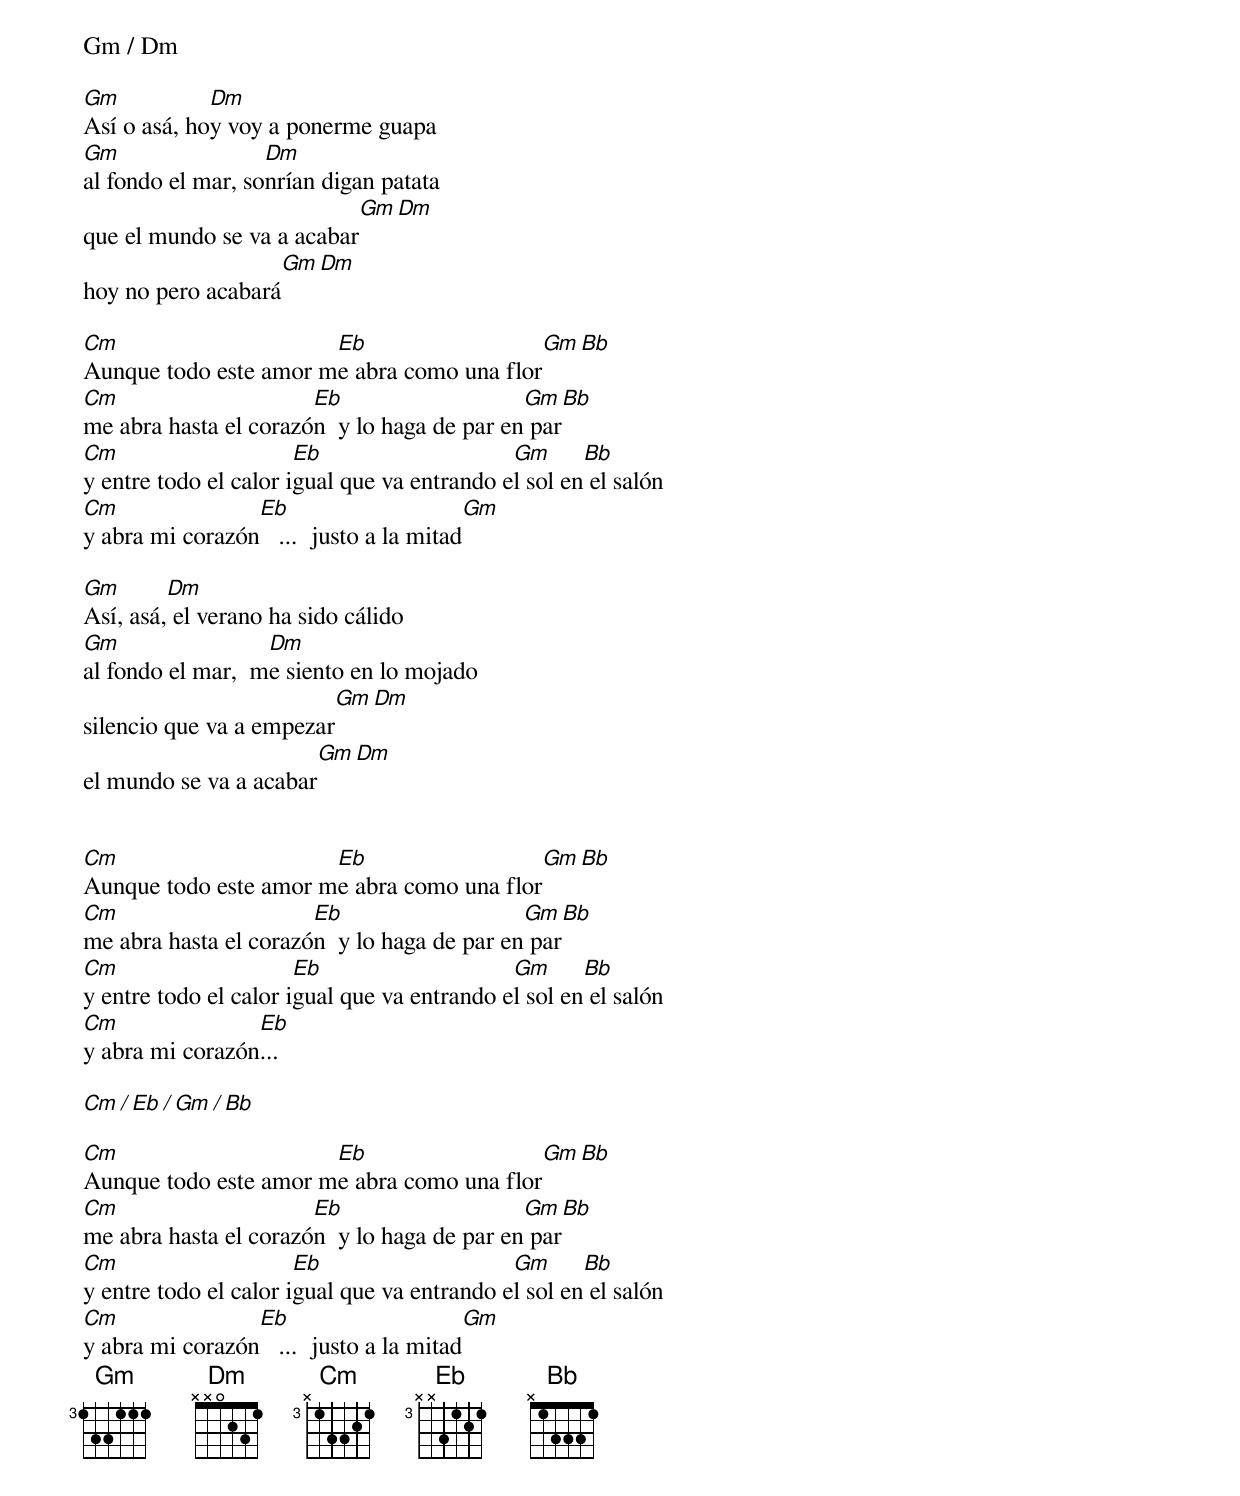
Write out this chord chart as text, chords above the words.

Gm / Dm

Gm           Dm
Así o asá, hoy voy a ponerme guapa
Gm                 Dm
al fondo el mar, sonrían digan patata
                                    Gm  Dm
que el mundo se va a acabar
                       Gm  Dm
hoy no pero acabará

Cm                     Eb                    Gm         Bb
Aunque todo este amor me abra como una flor
Cm                     Eb                    Gm         Bb
me abra hasta el corazón  y lo haga de par en par
Cm                     Eb                    Gm      Bb
y entre todo el calor igual que va entrando el sol en el salón
Cm               Eb                             Gm
y abra mi corazón   ...  justo a la mitad

Gm       Dm
Así, asá, el verano ha sido cálido
Gm                 Dm
al fondo el mar,  me siento en lo mojado
                                Gm   Dm
silencio que va a empezar
                       Gm    Dm
el mundo se va a acabar


Cm                     Eb                    Gm         Bb
Aunque todo este amor me abra como una flor
Cm                     Eb                    Gm         Bb
me abra hasta el corazón  y lo haga de par en par
Cm                     Eb                    Gm      Bb
y entre todo el calor igual que va entrando el sol en el salón
Cm               Eb
y abra mi corazón...

Cm / Eb / Gm / Bb

Cm                     Eb                    Gm         Bb
Aunque todo este amor me abra como una flor
Cm                     Eb                    Gm         Bb
me abra hasta el corazón  y lo haga de par en par
Cm                     Eb                    Gm      Bb
y entre todo el calor igual que va entrando el sol en el salón
Cm               Eb                             Gm
y abra mi corazón   ...  justo a la mitad
